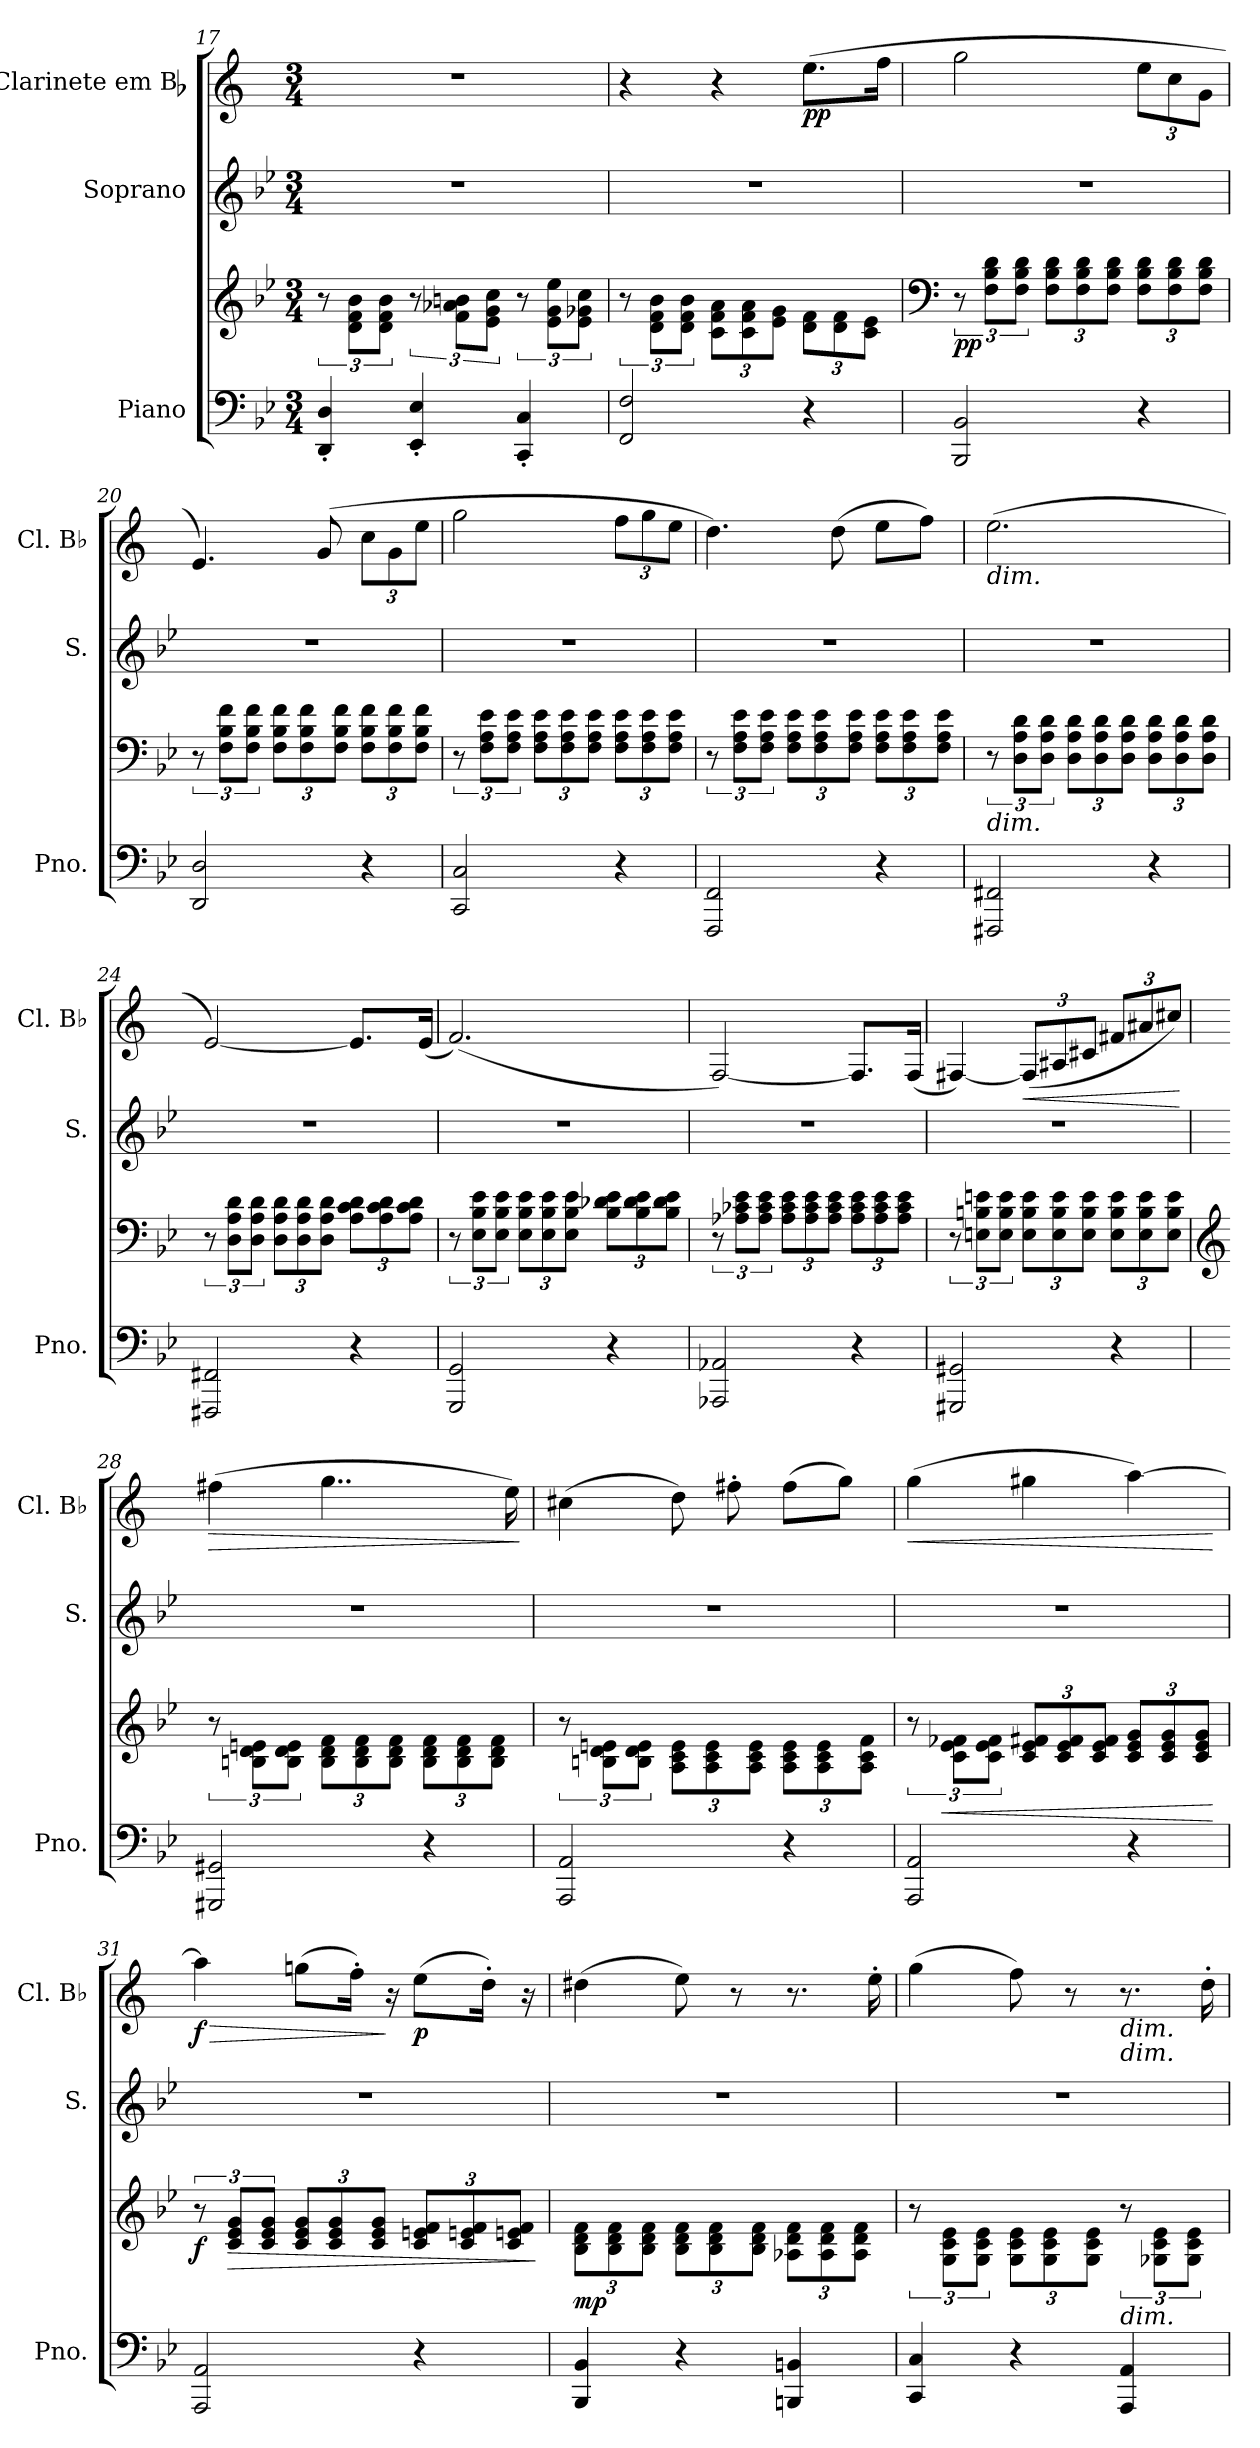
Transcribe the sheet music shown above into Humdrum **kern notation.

**kern	**kern	**dynam	**kern	**kern	**dynam
*part3	*part3	*part3	*part2	*part1	*part1
*staff4	*staff3	*staff3/4	*staff2	*staff1	*staff1
*I"Piano	*	*	*I"Soprano	*I"Clarinete em Bb	*
*I'Pno.	*	*	*I'S.	*I'Cl. Bb	*
!!LO:LB:g=z
*clefF4	*clefG2	*	*clefG2	*clefG2	*
*	*	*	*	*ITrd1c2	*
*k[b-e-]	*k[b-e-]	*	*k[b-e-]	*k[b-e-]	*
*M3/4	*M3/4	*	*M3/4	*M3/4	*
=17	=17	=17	=17	=17	=17
4DD/' 4D/'	12r	.	2.r	2.r	.
.	12d\ 12f\ 12b-\L	.	.	.	.
.	12d\ 12f\ 12b-\J	.	.	.	.
4EE-/' 4E-/'	12r	.	.	.	.
.	12f\ 12a-X\ 12bn\L	.	.	.	.
.	12e-\ 12g\ 12cc\J	.	.	.	.
4CC/' 4C/'	12r	.	.	.	.
.	12e-\ 12g\ 12ee-\L	.	.	.	.
.	12e-\ 12g-X\ 12cc\J	.	.	.	.
=18	=18	=18	=18	=18	=18
2FF/ 2F/	12r	.	2.r	4r	.
.	12d\ 12f\ 12b-\L	.	.	.	.
.	12d\ 12f\ 12b-\J	.	.	.	.
*	*Xbrackettup	*	*	*	*
.	12c\ 12f\ 12a\L	.	.	4r	.
.	12c\ 12f\ 12a\	.	.	.	.
.	12e-\ 12g\J	.	.	.	.
!	!	!	!	!	!LO:DY:b
4r	12d\ 12f\L	.	.	(8.dd\L	pp
.	12d\ 12f\	.	.	.	.
.	12c\ 12e-\J	.	.	.	.
.	.	.	.	16ee-\Jk	.
=19	=19	=19	=19	=19	=19
*	*clefF4	*	*	*	*
*	*brackettup	*	*	*	*
!	!	!LO:DY:b	!	!	!
2BBB-/ 2BB-/	12r	pp	2.r	2ff\	.
.	12F\ 12B-\ 12d\L	.	.	.	.
.	12F\ 12B-\ 12d\J	.	.	.	.
*	*Xbrackettup	*	*	*	*
.	12F\ 12B-\ 12d\L	.	.	.	.
.	12F\ 12B-\ 12d\	.	.	.	.
.	12F\ 12B-\ 12d\J	.	.	.	.
*	*	*	*	*Xbrackettup	*
4r	12F\ 12B-\ 12d\L	.	.	12dd\L	.
.	12F\ 12B-\ 12d\	.	.	12b-\	.
.	12F\ 12B-\ 12d\J	.	.	12f\J	.
=20	=20	=20	=20	=20	=20
*	*brackettup	*	*	*	*
2DD/ 2D/	12r	.	2.r	4.d/)	.
.	12F\ 12B-\ 12f\L	.	.	.	.
.	12F\ 12B-\ 12f\J	.	.	.	.
*	*Xbrackettup	*	*	*	*
.	12F\ 12B-\ 12f\L	.	.	.	.
.	12F\ 12B-\ 12f\	.	.	.	.
.	.	.	.	(8f/	.
.	12F\ 12B-\ 12f\J	.	.	.	.
4r	12F\ 12B-\ 12f\L	.	.	12b-\L	.
.	12F\ 12B-\ 12f\	.	.	12f\	.
.	12F\ 12B-\ 12f\J	.	.	12dd\J	.
=21	=21	=21	=21	=21	=21
*	*brackettup	*	*	*	*
2CC/ 2C/	12r	.	2.r	2ff\	.
.	12F\ 12A\ 12e-\L	.	.	.	.
.	12F\ 12A\ 12e-\J	.	.	.	.
*	*Xbrackettup	*	*	*	*
.	12F\ 12A\ 12e-\L	.	.	.	.
.	12F\ 12A\ 12e-\	.	.	.	.
.	12F\ 12A\ 12e-\J	.	.	.	.
4r	12F\ 12A\ 12e-\L	.	.	12ee-\L	.
.	12F\ 12A\ 12e-\	.	.	12ff\	.
.	12F\ 12A\ 12e-\J	.	.	12dd\J	.
!!LO:PB:g=z
=22	=22	=22	=22	=22	=22
*	*brackettup	*	*	*	*
2FFF/ 2FF/	12r	.	2.r	4.cc\)	.
.	12F\ 12A\ 12e-\L	.	.	.	.
.	12F\ 12A\ 12e-\J	.	.	.	.
*	*Xbrackettup	*	*	*	*
.	12F\ 12A\ 12e-\L	.	.	.	.
.	12F\ 12A\ 12e-\	.	.	.	.
.	.	.	.	(8cc\	.
.	12F\ 12A\ 12e-\J	.	.	.	.
4r	12F\ 12A\ 12e-\L	.	.	8dd\L	.
.	12F\ 12A\ 12e-\	.	.	.	.
.	.	.	.	8ee-\J)	.
.	12F\ 12A\ 12e-\J	.	.	.	.
=23	=23	=23	=23	=23	=23
*	*brackettup	*	*	*	*
!	!	!	!	!LO:TX:b:i:t=dim.	!
!	!LO:TX:b:i:t=dim.	!	!	!	!
2FFF#X/ 2FF#X/	12r	.	2.r	(2.dd\	.
.	12D\ 12A\ 12d\L	.	.	.	.
.	12D\ 12A\ 12d\J	.	.	.	.
*	*Xbrackettup	*	*	*	*
.	12D\ 12A\ 12d\L	.	.	.	.
.	12D\ 12A\ 12d\	.	.	.	.
.	12D\ 12A\ 12d\J	.	.	.	.
4r	12D\ 12A\ 12d\L	.	.	.	.
.	12D\ 12A\ 12d\	.	.	.	.
.	12D\ 12A\ 12d\J	.	.	.	.
=24	=24	=24	=24	=24	=24
*	*brackettup	*	*	*	*
2FFF#X/ 2FF#X/	12r	.	2.r	[2d/)	.
.	12D\ 12A\ 12d\L	.	.	.	.
.	12D\ 12A\ 12d\J	.	.	.	.
*	*Xbrackettup	*	*	*	*
.	12D\ 12A\ 12d\L	.	.	.	.
.	12D\ 12A\ 12d\	.	.	.	.
.	12D\ 12A\ 12d\J	.	.	.	.
4r	12A\ 12c\ 12d\L	.	.	8.d/L]	.
.	12A\ 12c\ 12d\	.	.	.	.
.	12A\ 12c\ 12d\J	.	.	.	.
.	.	.	.	(16d/Jk	.
=25	=25	=25	=25	=25	=25
*	*brackettup	*	*	*	*
2GGG/ 2GG/	12r	.	2.r	(2.e-/)	.
.	12E-\ 12B-\ 12e-\L	.	.	.	.
.	12E-\ 12B-\ 12e-\J	.	.	.	.
*	*Xbrackettup	*	*	*	*
.	12E-\ 12B-\ 12e-\L	.	.	.	.
.	12E-\ 12B-\ 12e-\	.	.	.	.
.	12E-\ 12B-\ 12e-\J	.	.	.	.
4r	12B-\ 12d-X\ 12e-\L	.	.	.	.
.	12B-\ 12d-\ 12e-\	.	.	.	.
.	12B-\ 12d-\ 12e-\J	.	.	.	.
=26	=26	=26	=26	=26	=26
*	*brackettup	*	*	*	*
2AAA-X/ 2AA-X/	12r	.	2.r	[2E-/)	.
.	12A-X\ 12c-X\ 12e-\L	.	.	.	.
.	12A-\ 12c-\ 12e-\J	.	.	.	.
*	*Xbrackettup	*	*	*	*
.	12A-\ 12c-\ 12e-\L	.	.	.	.
.	12A-\ 12c-\ 12e-\	.	.	.	.
.	12A-\ 12c-\ 12e-\J	.	.	.	.
4r	12A-\ 12c-\ 12e-\L	.	.	8.E-/L]	.
.	12A-\ 12c-\ 12e-\	.	.	.	.
.	12A-\ 12c-\ 12e-\J	.	.	.	.
.	.	.	.	(16E-/Jk	.
!!LO:LB:g=z
=27	=27	=27	=27	=27	=27
*	*brackettup	*	*	*	*
2GGG#X/ 2GG#X/	12r	.	2.r	[4En/)	.
.	12En\ 12Bn\ 12en\L	.	.	.	.
.	12E\ 12B\ 12e\J	.	.	.	.
*	*Xbrackettup	*	*	*	*
!	!	!	!	!	!LO:HP:b
.	12E\ 12B\ 12e\L	.	.	(12E/L]	<
.	12E\ 12B\ 12e\	.	.	12G#X/	.
.	12E\ 12B\ 12e\J	.	.	12Bn/J	.
4r	12E\ 12B\ 12e\L	.	.	12en/L	.
.	12E\ 12B\ 12e\	.	.	12g#X/	.
.	12E\ 12B\ 12e\J	.	.	12bn/J)	.
.	.	.	.	.	[
=28	=28	=28	=28	=28	=28
*	*clefG2	*	*	*	*
*	*brackettup	*	*	*	*
!	!	!	!	!	!LO:HP:b
2GGG#X/ 2GG#X/	12r	.	2.r	(4een\	>
.	12Bn\ 12d\ 12en\L	.	.	.	.
.	12B\ 12d\ 12e\J	.	.	.	.
*	*Xbrackettup	*	*	*	*
.	12B\ 12d\ 12f\L	.	.	4..ff\	.
.	12B\ 12d\ 12f\	.	.	.	.
.	12B\ 12d\ 12f\J	.	.	.	.
4r	12B\ 12d\ 12f\L	.	.	.	.
.	12B\ 12d\ 12f\	.	.	.	.
.	12B\ 12d\ 12f\J	.	.	.	.
.	.	.	.	16dd\)	.
.	.	.	.	.	]
=29	=29	=29	=29	=29	=29
*	*brackettup	*	*	*	*
2AAA/ 2AA/	12r	.	2.r	(4bn\	.
.	12Bn\ 12d\ 12en\L	.	.	.	.
.	12B\ 12d\ 12e\J	.	.	.	.
*	*Xbrackettup	*	*	*	*
.	12A\ 12c\ 12e\L	.	.	8cc\)	.
.	12A\ 12c\ 12e\	.	.	.	.
.	.	.	.	8een'\	.
.	12A\ 12c\ 12e\J	.	.	.	.
4r	12A\ 12c\ 12e\L	.	.	(8ee\L	.
.	12A\ 12c\ 12e\	.	.	.	.
.	.	.	.	8ff\J)	.
.	12A\ 12c\ 12f\J	.	.	.	.
=30	=30	=30	=30	=30	=30
*	*brackettup	*	*	*	*
!	!	!	!	!	!LO:HP:b
2AAA/ 2AA/	12r	.	2.r	(4ff\	<
!	!	!LO:HP:b	!	!	!
.	12c\ 12e-\ 12f-X\L	<	.	.	.
.	12c\ 12e-\ 12f-\J	.	.	.	.
*	*Xbrackettup	*	*	*	*
.	12c/ 12e-/ 12f#X/L	.	.	4ff#X\	.
.	12c/ 12e-/ 12f#/	.	.	.	.
.	12c/ 12e-/ 12f#/J	.	.	.	.
4r	12c/ 12e-/ 12g/L	.	.	[4gg\)	.
.	12c/ 12e-/ 12g/	.	.	.	.
.	12c/ 12e-/ 12g/J	.	.	.	.
.	.	[	.	.	[
!!LO:LB:g=z
=31	=31	=31	=31	=31	=31
*	*brackettup	*	*	*	*
!	!	!LO:DY:b	!	!	!LO:HP:b
!	!	!	!	!	!LO:DY:n=1:b
2AAA/ 2AA/	12r	f	2.r	4gg\]	> f
!	!	!LO:HP:b	!	!	!
.	12c/ 12e-/ 12g/L	>	.	.	.
.	12c/ 12e-/ 12g/J	.	.	.	.
*	*Xbrackettup	*	*	*	*
.	12c/ 12e-/ 12g/L	.	.	(8ffn\L	.
.	12c/ 12e-/ 12g/	.	.	.	.
.	.	.	.	16ee-'\Jk)	.
.	12c/ 12e-/ 12g/J	.	.	.	.
.	.	.	.	16r	]
!	!	!	!	!	!LO:DY:n=2:b
4r	12c/ 12en/ 12f/L	.	.	(8dd\L	p
.	12c/ 12en/ 12f/	.	.	.	.
.	.	.	.	16cc'\Jk)	.
.	12c/ 12en/ 12f/J	.	.	.	.
.	.	.	.	16r	.
.	.	]	.	.	.
=32	=32	=32	=32	=32	=32
!	!	!LO:DY:b	!	!	!
4BBB-/ 4BB-/	12B-\ 12d\ 12f\L	mp	2.r	(4cc#X\	.
.	12B-\ 12d\ 12f\	.	.	.	.
.	12B-\ 12d\ 12f\J	.	.	.	.
4r	12B-\ 12d\ 12f\L	.	.	8dd\)	.
.	12B-\ 12d\ 12f\	.	.	.	.
.	.	.	.	8r	.
.	12B-\ 12d\ 12f\J	.	.	.	.
4BBBn/ 4BBn/	12A-X\ 12d\ 12f\L	.	.	8.r	.
.	12A-\ 12d\ 12f\	.	.	.	.
.	12A-\ 12d\ 12f\J	.	.	.	.
.	.	.	.	16dd'\	.
=33	=33	=33	=33	=33	=33
*	*brackettup	*	*	*	*
4CC/ 4C/	12r	.	2.r	(4ff\	.
.	12G\ 12c\ 12e-\L	.	.	.	.
.	12G\ 12c\ 12e-\J	.	.	.	.
*	*Xbrackettup	*	*	*	*
4r	12G\ 12c\ 12e-\L	.	.	8ee-\)	.
.	12G\ 12c\ 12e-\	.	.	.	.
.	.	.	.	8r	.
.	12G\ 12c\ 12e-\J	.	.	.	.
*	*brackettup	*	*	*	*
!	!	!	!	!LO:TX:b:i:t=dim.	!
!	!	!	!	!LO:TX:b:i:t=dim.	!
!	!LO:TX:b:i:t=dim.	!	!	!	!
4AAA/ 4AA/	12r	.	.	8.r	.
.	12G-X\ 12c\ 12e-\L	.	.	.	.
.	12G-\ 12c\ 12e-\J	.	.	.	.
.	.	.	.	16cc'\	.
=	=	=	=	=	=
*-	*-	*-	*-	*-	*-
